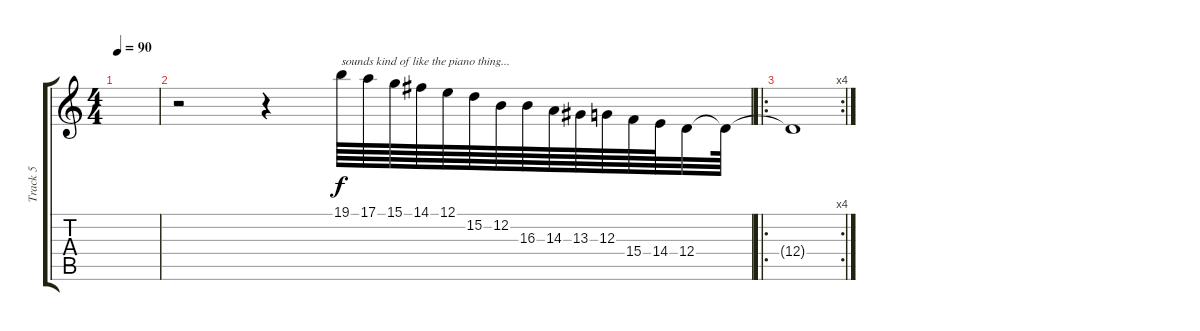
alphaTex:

\track ("Track 5" "Track 5") {instrument acousticgrandpiano}
\staff {score tabs}
\tuning (E4 B3 G3 D3 A2 E2) {hide}
\ts (4 4)
\tempo 90
\clef g2
\ks c
|
r.2 r.4 19.1.64{txt "sounds kind of like the piano thing..."} 17.1.64 15.1.64 14.1.64 12.1.64 15.2.64 12.2.64 16.3.64 14.3.64 13.3.64 12.3.64 15.4.64 14.4.64 12.4.32 12.4{t}.64 |
\ro
\rc 4
12.4{t}.1
